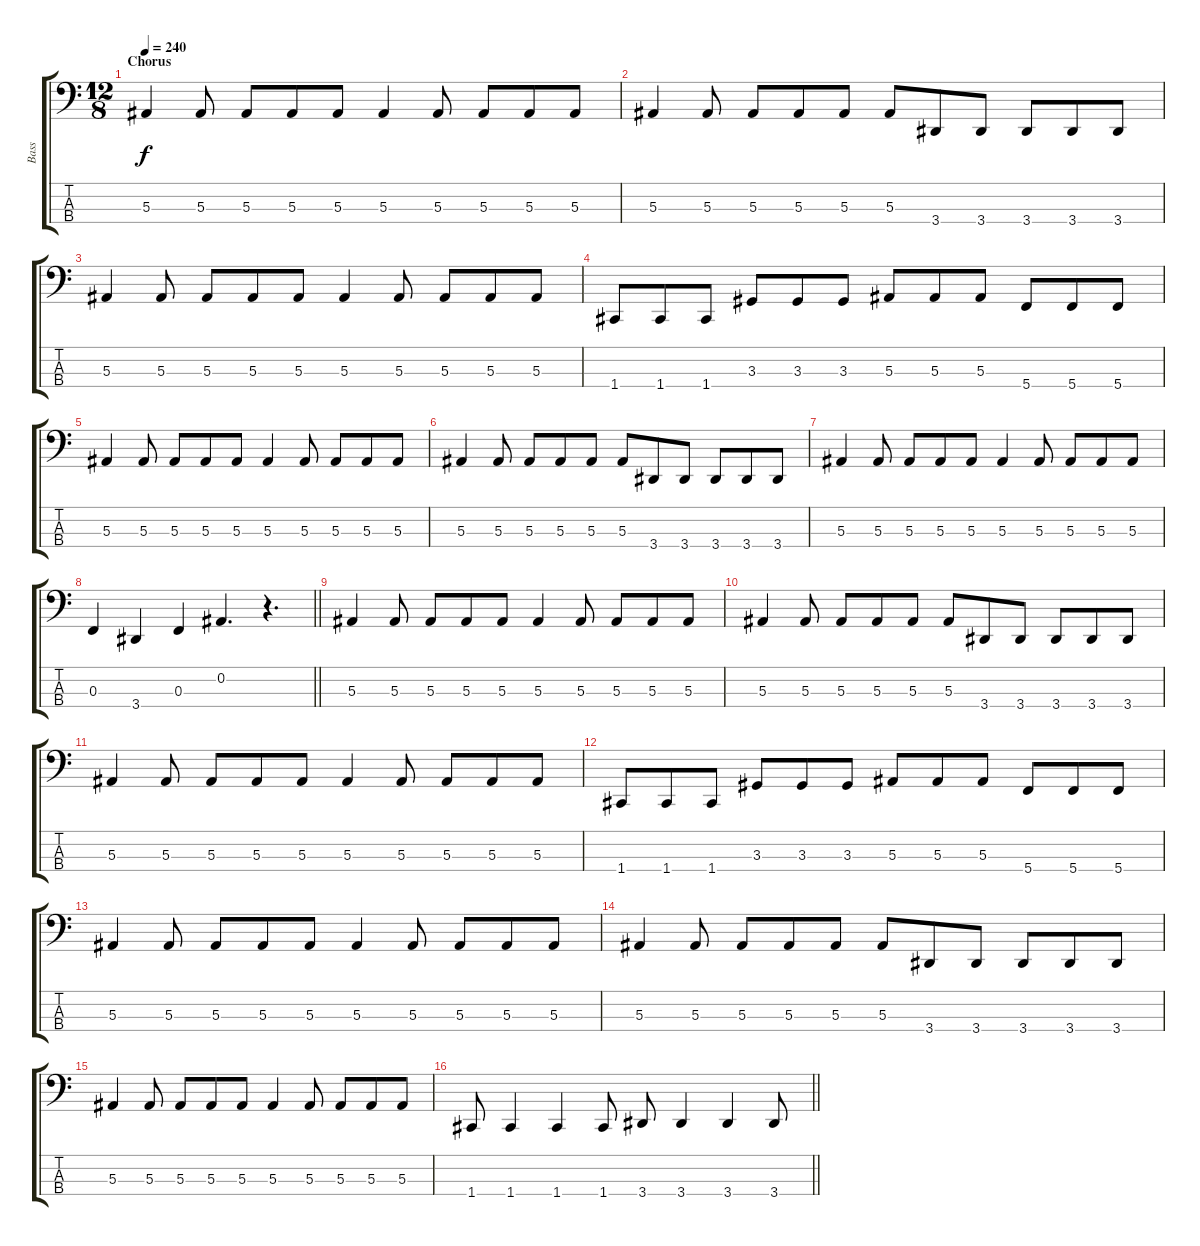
\track ("Bass" "Bass") {instrument electricbasspick}
\staff {score tabs}
\tuning (Eb2 Bb1 F1 C1) {hide}
\ts (12 8)
\section ("" "Chorus")
\tempo 240
\clef f4
\ks c
5.3.4{dy f} 5.3.8 5.3.8 5.3.8 5.3.8 5.3.4 5.3.8 5.3.8 5.3.8 5.3.8 |
5.3.4 5.3.8 5.3.8 5.3.8 5.3.8 5.3.8 3.4.8 3.4.8 3.4.8 3.4.8 3.4.8 |
5.3.4 5.3.8 5.3.8 5.3.8 5.3.8 5.3.4 5.3.8 5.3.8 5.3.8 5.3.8 |
1.4.8 1.4.8 1.4.8 3.3.8 3.3.8 3.3.8 5.3.8 5.3.8 5.3.8 5.4.8 5.4.8 5.4.8 |
5.3.4 5.3.8 5.3.8 5.3.8 5.3.8 5.3.4 5.3.8 5.3.8 5.3.8 5.3.8 |
5.3.4 5.3.8 5.3.8 5.3.8 5.3.8 5.3.8 3.4.8 3.4.8 3.4.8 3.4.8 3.4.8 |
5.3.4 5.3.8 5.3.8 5.3.8 5.3.8 5.3.4 5.3.8 5.3.8 5.3.8 5.3.8 |
\barLineRight lightlight
0.3.4 3.4.4 0.3.4 0.2.4{d} r.4{d} |
5.3.4 5.3.8 5.3.8 5.3.8 5.3.8 5.3.4 5.3.8 5.3.8 5.3.8 5.3.8 |
5.3.4 5.3.8 5.3.8 5.3.8 5.3.8 5.3.8 3.4.8 3.4.8 3.4.8 3.4.8 3.4.8 |
5.3.4 5.3.8 5.3.8 5.3.8 5.3.8 5.3.4 5.3.8 5.3.8 5.3.8 5.3.8 |
1.4.8 1.4.8 1.4.8 3.3.8 3.3.8 3.3.8 5.3.8 5.3.8 5.3.8 5.4.8 5.4.8 5.4.8 |
5.3.4 5.3.8 5.3.8 5.3.8 5.3.8 5.3.4 5.3.8 5.3.8 5.3.8 5.3.8 |
5.3.4 5.3.8 5.3.8 5.3.8 5.3.8 5.3.8 3.4.8 3.4.8 3.4.8 3.4.8 3.4.8 |
5.3.4 5.3.8 5.3.8 5.3.8 5.3.8 5.3.4 5.3.8 5.3.8 5.3.8 5.3.8 |
\barLineRight lightlight
1.4.8 1.4.4 1.4.4 1.4.8 3.4.8 3.4.4 3.4.4 3.4.8
